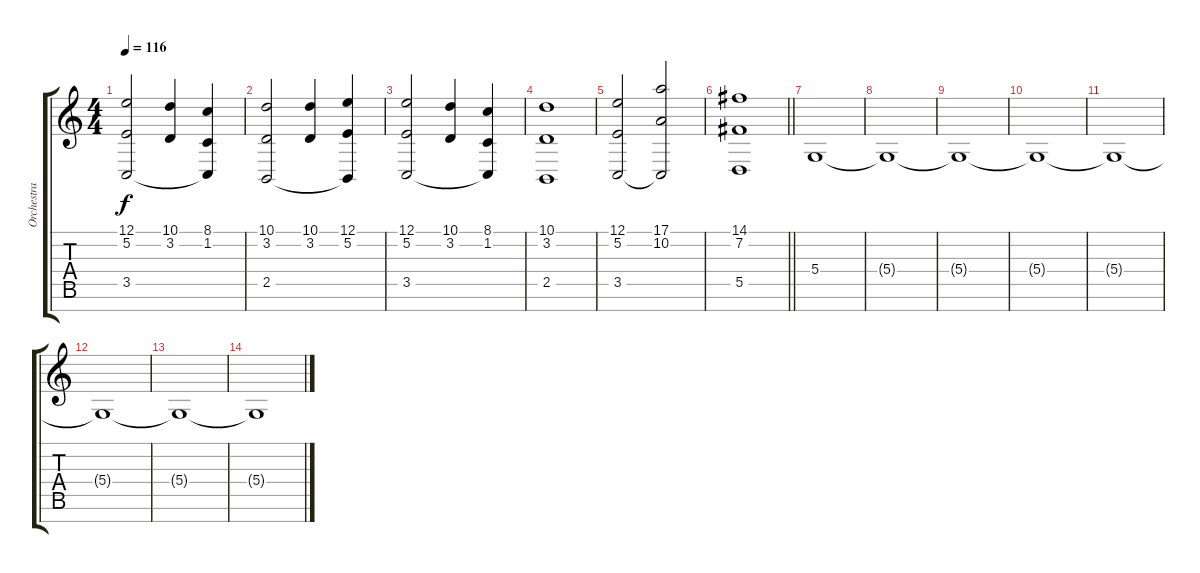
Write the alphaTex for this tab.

\track ("Orchestra" "Orchestra") {instrument tremolostrings}
\staff {score tabs}
\tuning (E4 B3 G3 D3 A2 E2 B1) {hide}
\ts (4 4)
\tempo 116
\clef g2
\ks c
(12.1 5.2 3.5).2{dy f} (10.1 3.2).4 (8.1 1.2 3.5{t}).4 |
(10.1 3.2 2.5).2 (10.1 3.2).4 (12.1 5.2 2.5{t}).4 |
(12.1 5.2 3.5).2 (10.1 3.2).4 (8.1 1.2 3.5{t}).4 |
(10.1 3.2 2.5).1 |
(12.1 5.2 3.5).2 (17.1 10.2 3.5{t}).2 |
\barLineRight lightlight
(14.1 7.2 5.5).1 |
\section ("" "")
5.4.1{volume 3 instrument tremolostrings} |
5.4{t}.1 |
5.4{t}.1 |
5.4{t}.1 |
5.4{t}.1 |
5.4{t}.1 |
5.4{t}.1 |
5.4{t}.1
